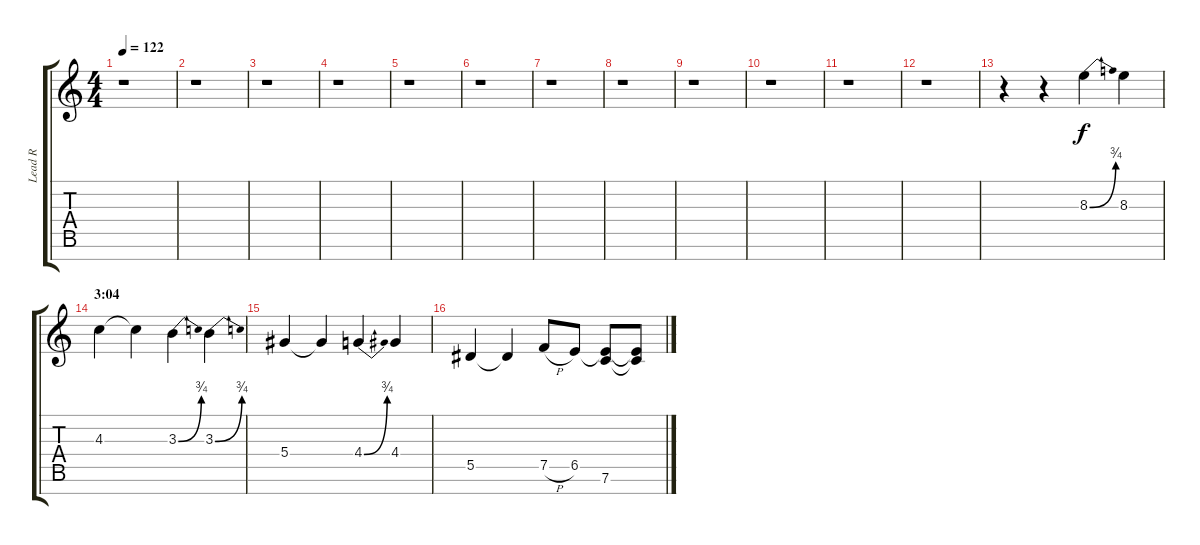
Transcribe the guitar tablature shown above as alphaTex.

\track ("Lead R" "Lead R") {instrument overdrivenguitar}
\staff {score tabs}
\tuning (F4 C4 Ab3 Eb3 Bb2 F2 C2) {hide}
\ts (4 4)
\tempo 122
\clef g2
\ks c
r.1{dy f} |
r.1 |
r.1 |
r.1 |
r.1 |
r.1 |
r.1 |
r.1 |
r.1 |
r.1 |
r.1 |
r.1 |
r.4 r.4 8.3{be (bend 0 0 60 3)}.4 8.3.4 |
\section ("" "3:04")
4.3.4 4.3{t}.4 3.3{be (bend 0 0 60 3)}.4 3.3{be (bend 0 0 60 3)}.4 |
5.4.4 5.4{t}.4 4.4{be (bend 0 0 60 3)}.4 4.4.4 |
5.5.4 5.5{t}.4 7.5{h}.8 6.5.8 (6.5{t} 7.6).8 (6.5{t} 7.6{t}).8
